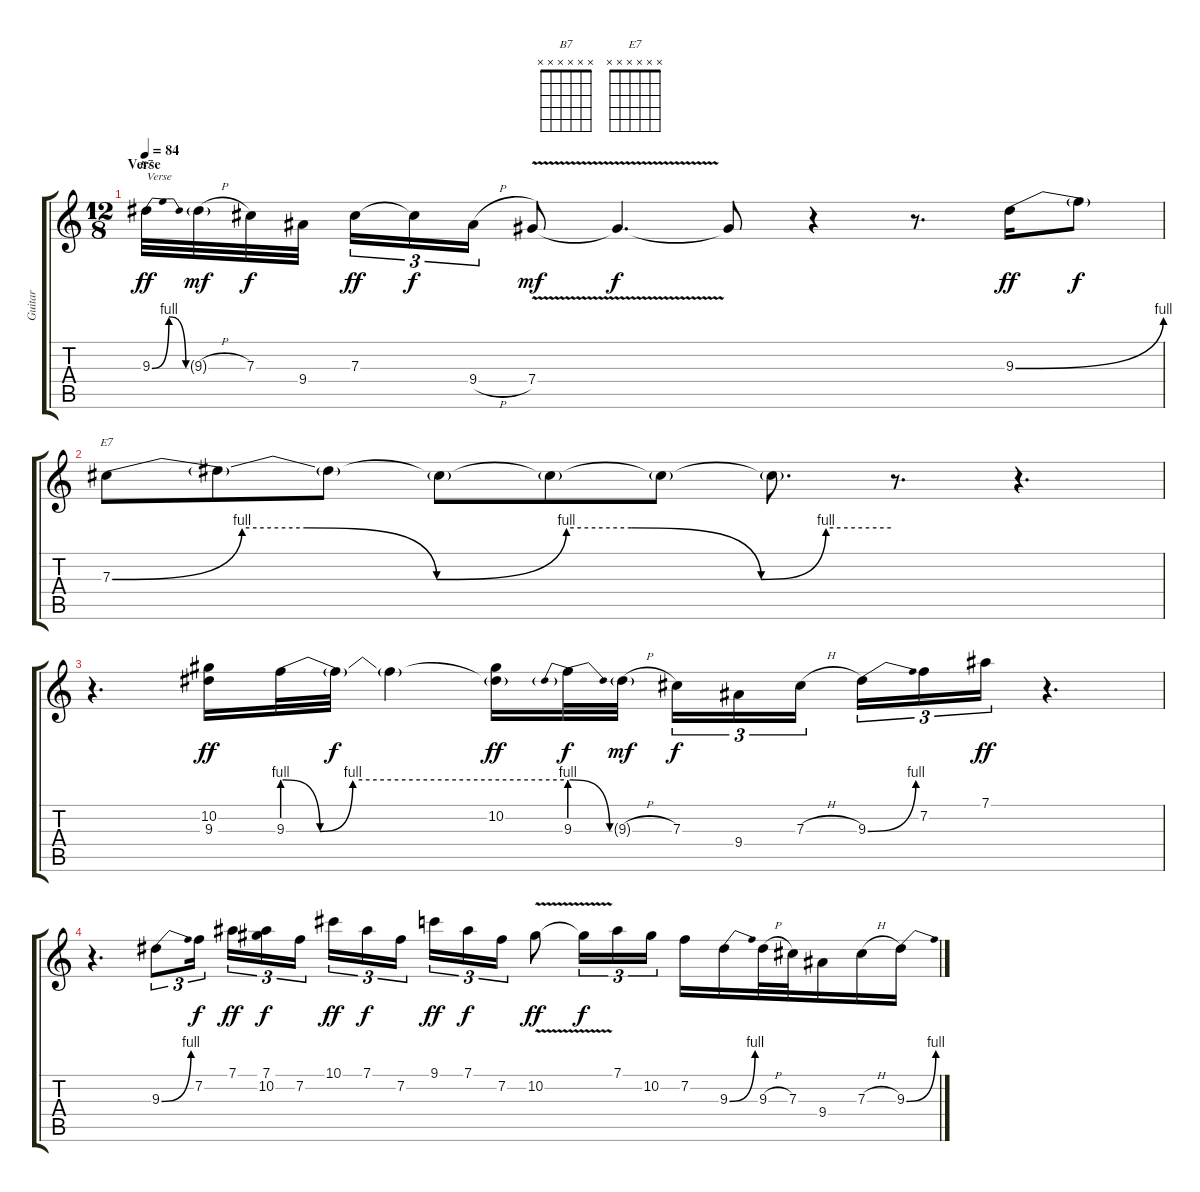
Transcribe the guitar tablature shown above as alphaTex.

\track ("Guitar" "Guitar") {instrument overdrivenguitar}
\staff {score tabs}
\tuning (Eb4 Bb3 Gb3 Db3 Ab2 Eb2) {hide}
\chord ("B7" x x x x x x)
\chord ("E7" x x x x x x)
\ts (12 8)
\section ("" "Verse")
\tempo 84
\clef g2
\ks c
9.3{be (bendrelease 0 0 15 4 30 4 60 0)}.32{ch "B7" txt "Verse" dy ff} 9.3{h g}.32{dy mf} 7.3.32{dy f} 9.4.32{beam splitsecondary} 7.3.16{tu (3 2) dy ff} 7.3{t}.16{tu (3 2) dy f} 9.4{h}.16{tu (3 2)} 7.4{v}.8{dy mf} 7.4{t}.4{d dy f} 7.4{t}.8 r.4 r.8{d} 9.3{be (bend 0 0 60 4)}.16{dy ff} 9.3{t}.8{dy f} |
7.3{be (custom 0 0 10 4 15 4 25 0 35 4 40 4 50 0 55 4 60 4)}.8{ch "E7"} 7.3{t}.8 7.3{t}.8 7.3{t}.8 7.3{t}.8 7.3{t}.8{volume 0} 7.3{t}.8{d} r.8{d} r.4{d volume 13} |
r.4{d} (10.2 9.3).16{dy ff} 9.3{be (custom 0 4 8 0 15 4 60 4)}.32 9.3{t}.32{dy f} 9.3{t}.4 (10.2 9.3{t}).16{dy ff} 9.3{be (prebendrelease 0 4 60 0)}.32{dy f} 9.3{h g}.32{dy mf beam splitsecondary} 7.3.16{tu (3 2) dy f} 9.4.16{tu (3 2)} 7.3{h}.16{tu (3 2) beam splitsecondary} 9.3{be (bend 0 0 60 4)}.16{tu (3 2)} 7.2.16{tu (3 2)} 7.1.16{tu (3 2) dy ff} r.4{d} |
r.4{d} 9.3{be (bend 0 0 60 4)}.8{tu (3 2)} 7.2.16{tu (3 2) dy f beam splitsecondary} 7.1.16{tu (3 2) dy ff} (7.1 10.2).16{tu (3 2) dy f} 7.2.16{tu (3 2) beam splitsecondary} 10.1.16{tu (3 2) dy ff} 7.1.16{tu (3 2) dy f} 7.2.16{tu (3 2)} 9.1.16{tu (3 2) dy ff} 7.1.16{tu (3 2) dy f} 7.2.16{tu (3 2)} 10.2{v}.8{dy ff} 10.2{t}.16{tu (3 2) dy f} 7.1.16{tu (3 2)} 10.2.16{tu (3 2)} 7.2.16 9.3{be (bend 0 0 60 4)}.16 9.3{h}.32 7.3.32 9.4.16 7.3{h}.16 9.3{be (bend 0 0 60 4)}.16
